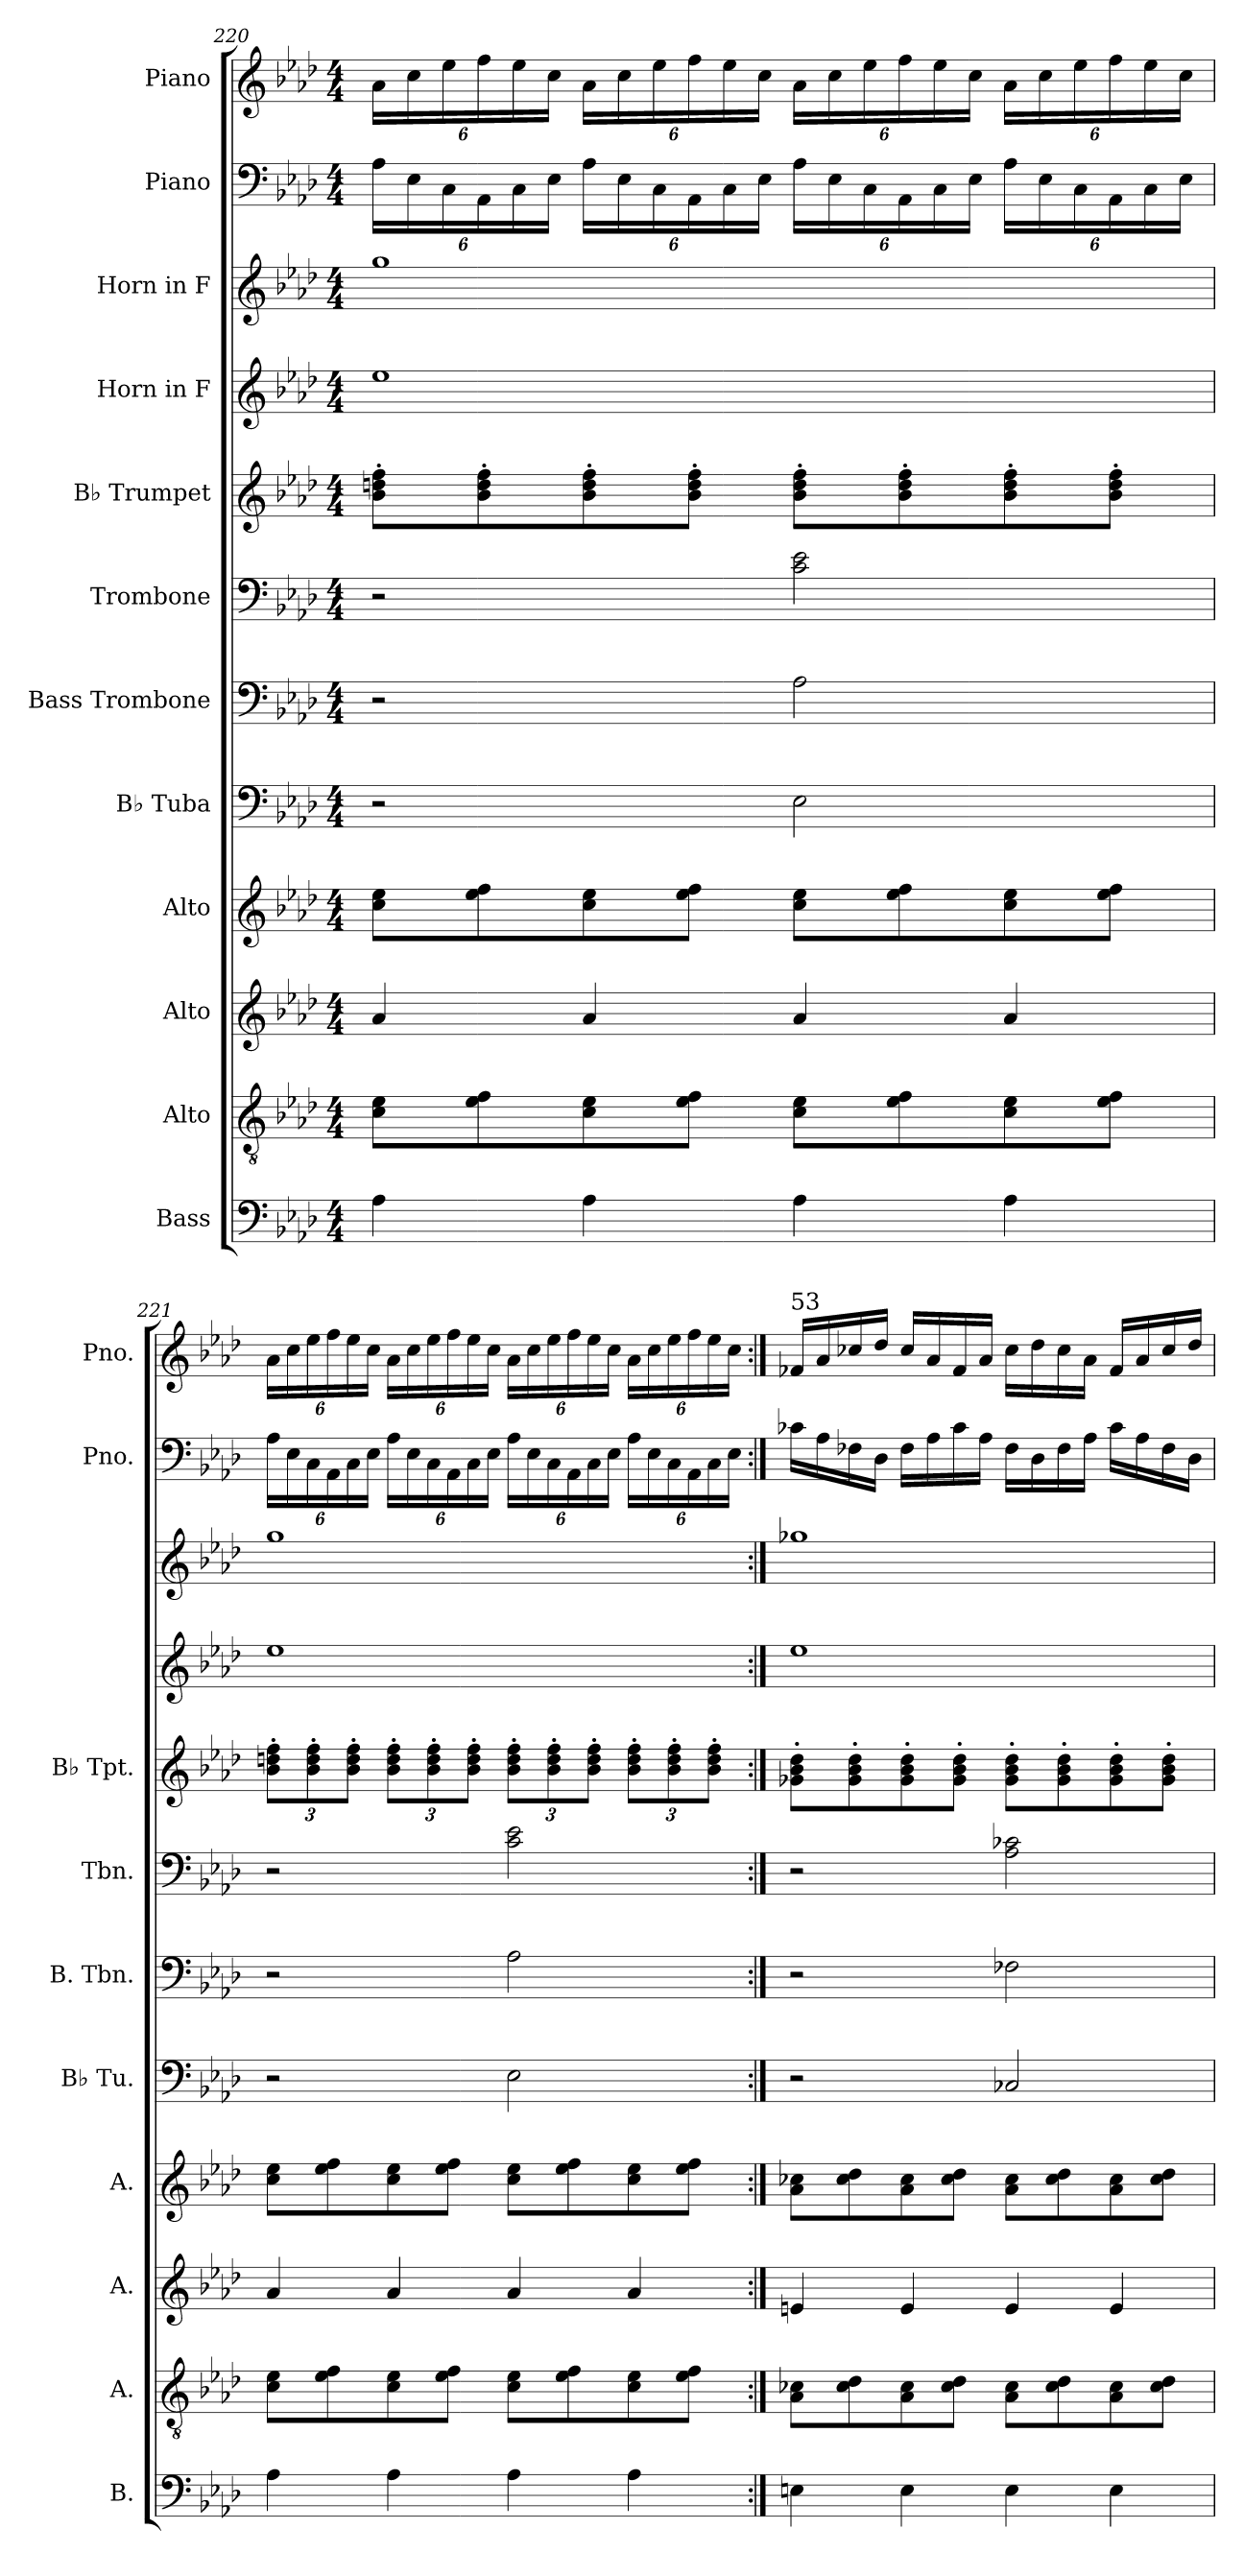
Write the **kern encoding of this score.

**kern	**kern	**kern	**kern	**kern	**kern	**kern	**kern	**kern	**kern	**kern	**kern
*part12	*part11	*part10	*part9	*part8	*part7	*part6	*part5	*part4	*part3	*part2	*part1
*staff12	*staff11	*staff10	*staff9	*staff8	*staff7	*staff6	*staff5	*staff4	*staff3	*staff2	*staff1
*I"Bass	*I"Alto	*I"Alto	*I"Alto	*I"B♭ Tuba	*I"Bass Trombone	*I"Trombone	*I"B♭ Trumpet	*I"Horn in F	*I"Horn in F	*I"Piano	*I"Piano
*I'B.	*I'A.	*I'A.	*I'A.	*I'B♭ Tu.	*I'B. Tbn.	*I'Tbn.	*I'B♭ Tpt.	*	*	*I'Pno.	*I'Pno.
!!LO:PB:g=z
*clefF4	*clefGv2	*clefG2	*clefG2	*clefF4	*clefF4	*clefF4	*clefG2	*clefG2	*clefG2	*clefF4	*clefG2
*	*	*	*	*	*	*	*ITrd1c2	*ITrd4c7	*ITrd4c7	*	*
*k[b-e-a-d-]	*k[b-e-a-d-]	*k[b-e-a-d-]	*k[b-e-a-d-]	*k[b-e-a-d-]	*k[b-e-a-d-]	*k[b-e-a-d-]	*k[b-e-a-d-g-c-]	*k[b-e-a-d-g-]	*k[b-e-a-d-g-]	*k[b-e-a-d-]	*k[b-e-a-d-]
*M4/4	*M4/4	*M4/4	*M4/4	*M4/4	*M4/4	*M4/4	*M4/4	*M4/4	*M4/4	*M4/4	*M4/4
*	*	*	*	*	*	*	*	*	*	*Xbrackettup	*Xbrackettup
=220	=220	=220	=220	=220	=220	=220	=220	=220	=220	=220	=220
4A-\	8c\ 8e-\L	4a-/	8cc\ 8ee-\L	2r	2r	2r	8a-\' 8ccn\' 8ee-\'L	1a-	1cc	24A-\LL	24a-\LL
.	.	.	.	.	.	.	.	.	.	24E-\	24cc\
.	.	.	.	.	.	.	.	.	.	24C\	24ee-\
.	8e-\ 8f\	.	8ee-\ 8ff\	.	.	.	8a-\' 8cc\' 8ee-\'	.	.	24AA-\	24ff\
.	.	.	.	.	.	.	.	.	.	24C\	24ee-\
.	.	.	.	.	.	.	.	.	.	24E-\JJ	24cc\JJ
4A-\	8c\ 8e-\	4a-/	8cc\ 8ee-\	.	.	.	8a-\' 8cc\' 8ee-\'	.	.	24A-\LL	24a-\LL
.	.	.	.	.	.	.	.	.	.	24E-\	24cc\
.	.	.	.	.	.	.	.	.	.	24C\	24ee-\
.	8e-\ 8f\J	.	8ee-\ 8ff\J	.	.	.	8a-\' 8cc\' 8ee-\'J	.	.	24AA-\	24ff\
.	.	.	.	.	.	.	.	.	.	24C\	24ee-\
.	.	.	.	.	.	.	.	.	.	24E-\JJ	24cc\JJ
4A-\	8c\ 8e-\L	4a-/	8cc\ 8ee-\L	2E-\	2A-\	2c\ 2e-\	8a-\' 8cc\' 8ee-\'L	.	.	24A-\LL	24a-\LL
.	.	.	.	.	.	.	.	.	.	24E-\	24cc\
.	.	.	.	.	.	.	.	.	.	24C\	24ee-\
.	8e-\ 8f\	.	8ee-\ 8ff\	.	.	.	8a-\' 8cc\' 8ee-\'	.	.	24AA-\	24ff\
.	.	.	.	.	.	.	.	.	.	24C\	24ee-\
.	.	.	.	.	.	.	.	.	.	24E-\JJ	24cc\JJ
4A-\	8c\ 8e-\	4a-/	8cc\ 8ee-\	.	.	.	8a-\' 8cc\' 8ee-\'	.	.	24A-\LL	24a-\LL
.	.	.	.	.	.	.	.	.	.	24E-\	24cc\
.	.	.	.	.	.	.	.	.	.	24C\	24ee-\
.	8e-\ 8f\J	.	8ee-\ 8ff\J	.	.	.	8a-\' 8cc\' 8ee-\'J	.	.	24AA-\	24ff\
.	.	.	.	.	.	.	.	.	.	24C\	24ee-\
.	.	.	.	.	.	.	.	.	.	24E-\JJ	24cc\JJ
!!LO:PB:g=z
=221	=221	=221	=221	=221	=221	=221	=221	=221	=221	=221	=221
*	*	*	*	*	*	*	*Xbrackettup	*	*	*	*
4A-\	8c\ 8e-\L	4a-/	8cc\ 8ee-\L	2r	2r	2r	12a-\' 12ccn\' 12ee-\'L	1a-	1cc	24A-\LL	24a-\LL
.	.	.	.	.	.	.	.	.	.	24E-\	24cc\
.	.	.	.	.	.	.	12a-\' 12cc\' 12ee-\'	.	.	24C\	24ee-\
.	8e-\ 8f\	.	8ee-\ 8ff\	.	.	.	.	.	.	24AA-\	24ff\
.	.	.	.	.	.	.	12a-\' 12cc\' 12ee-\'J	.	.	24C\	24ee-\
.	.	.	.	.	.	.	.	.	.	24E-\JJ	24cc\JJ
4A-\	8c\ 8e-\	4a-/	8cc\ 8ee-\	.	.	.	12a-\' 12cc\' 12ee-\'L	.	.	24A-\LL	24a-\LL
.	.	.	.	.	.	.	.	.	.	24E-\	24cc\
.	.	.	.	.	.	.	12a-\' 12cc\' 12ee-\'	.	.	24C\	24ee-\
.	8e-\ 8f\J	.	8ee-\ 8ff\J	.	.	.	.	.	.	24AA-\	24ff\
.	.	.	.	.	.	.	12a-\' 12cc\' 12ee-\'J	.	.	24C\	24ee-\
.	.	.	.	.	.	.	.	.	.	24E-\JJ	24cc\JJ
4A-\	8c\ 8e-\L	4a-/	8cc\ 8ee-\L	2E-\	2A-\	2c\ 2e-\	12a-\' 12cc\' 12ee-\'L	.	.	24A-\LL	24a-\LL
.	.	.	.	.	.	.	.	.	.	24E-\	24cc\
.	.	.	.	.	.	.	12a-\' 12cc\' 12ee-\'	.	.	24C\	24ee-\
.	8e-\ 8f\	.	8ee-\ 8ff\	.	.	.	.	.	.	24AA-\	24ff\
.	.	.	.	.	.	.	12a-\' 12cc\' 12ee-\'J	.	.	24C\	24ee-\
.	.	.	.	.	.	.	.	.	.	24E-\JJ	24cc\JJ
4A-\	8c\ 8e-\	4a-/	8cc\ 8ee-\	.	.	.	12a-\' 12cc\' 12ee-\'L	.	.	24A-\LL	24a-\LL
.	.	.	.	.	.	.	.	.	.	24E-\	24cc\
.	.	.	.	.	.	.	12a-\' 12cc\' 12ee-\'	.	.	24C\	24ee-\
.	8e-\ 8f\J	.	8ee-\ 8ff\J	.	.	.	.	.	.	24AA-\	24ff\
.	.	.	.	.	.	.	12a-\' 12cc\' 12ee-\'J	.	.	24C\	24ee-\
.	.	.	.	.	.	.	.	.	.	24E-\JJ	24cc\JJ
=222:|!	=222:|!	=222:|!	=222:|!	=222:|!	=222:|!	=222:|!	=222:|!	=222:|!	=222:|!	=222:|!	=222:|!
!	!	!	!	!	!	!	!	!	!	!	!LO:TX:a:t=53
4En\	8A-\ 8c-X\L	4en/	8a-\ 8cc-X\L	2r	2r	2r	8f-X\' 8a-\' 8cc-\'L	1a-	1cc-X	16c-X\LL	16f-X/LL
.	.	.	.	.	.	.	.	.	.	16A-\	16a-/
.	8c-\ 8d-\	.	8cc-\ 8dd-\	.	.	.	8f-\' 8a-\' 8cc-\'	.	.	16F-X\	16cc-X/
.	.	.	.	.	.	.	.	.	.	16D-\JJ	16dd-/JJ
4E\	8A-\ 8c-\	4e/	8a-\ 8cc-\	.	.	.	8f-\' 8a-\' 8cc-\'	.	.	16F-\LL	16cc-/LL
.	.	.	.	.	.	.	.	.	.	16A-\	16a-/
.	8c-\ 8d-\J	.	8cc-\ 8dd-\J	.	.	.	8f-\' 8a-\' 8cc-\'J	.	.	16c-\	16f-/
.	.	.	.	.	.	.	.	.	.	16A-\JJ	16a-/JJ
4E\	8A-\ 8c-\L	4e/	8a-\ 8cc-\L	2C-X/	2F-X\	2A-\ 2c-X\	8f-\' 8a-\' 8cc-\'L	.	.	16F-\LL	16cc-\LL
.	.	.	.	.	.	.	.	.	.	16D-\	16dd-\
.	8c-\ 8d-\	.	8cc-\ 8dd-\	.	.	.	8f-\' 8a-\' 8cc-\'	.	.	16F-\	16cc-\
.	.	.	.	.	.	.	.	.	.	16A-\JJ	16a-\JJ
4E\	8A-\ 8c-\	4e/	8a-\ 8cc-\	.	.	.	8f-\' 8a-\' 8cc-\'	.	.	16c-\LL	16f-/LL
.	.	.	.	.	.	.	.	.	.	16A-\	16a-/
.	8c-\ 8d-\J	.	8cc-\ 8dd-\J	.	.	.	8f-\' 8a-\' 8cc-\'J	.	.	16F-\	16cc-/
.	.	.	.	.	.	.	.	.	.	16D-\JJ	16dd-/JJ
=	=	=	=	=	=	=	=	=	=	=	=
*-	*-	*-	*-	*-	*-	*-	*-	*-	*-	*-	*-
